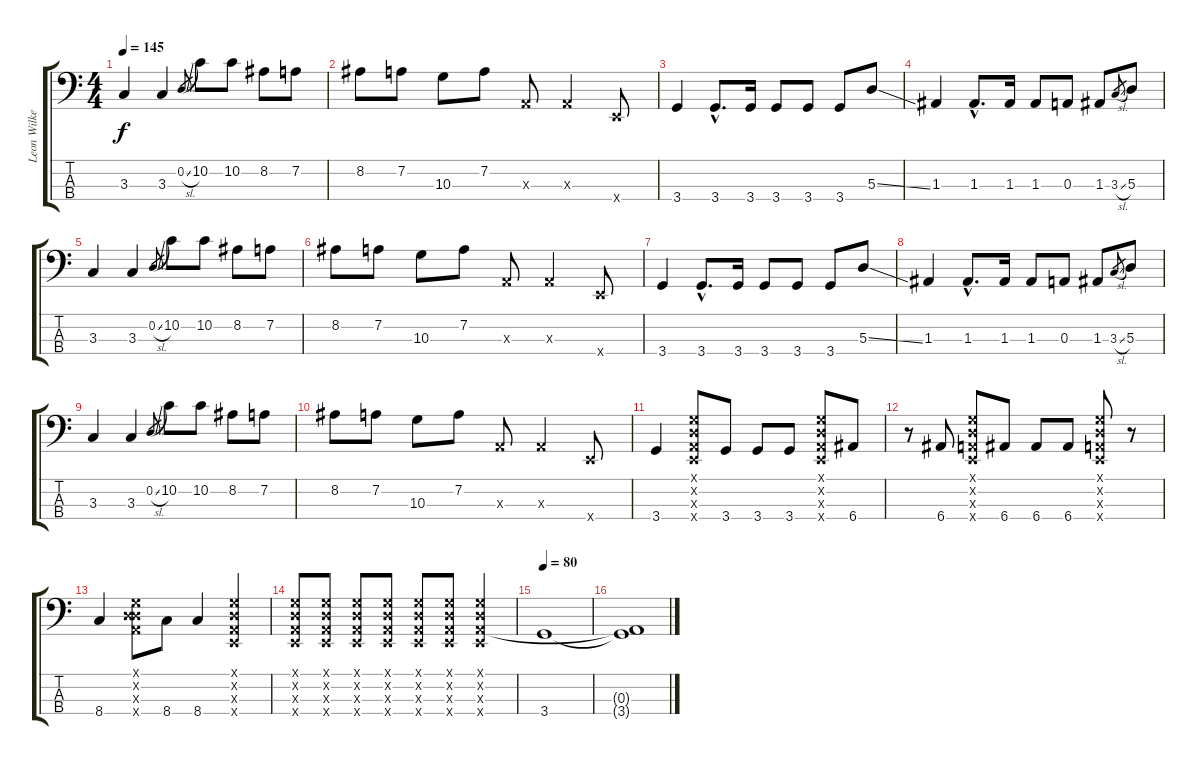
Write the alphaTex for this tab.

\track ("Leon Wilkeson (Bass Guitar)" "Leon Wilke") {instrument electricbassfinger}
\staff {score tabs}
\tuning (G2 D2 A1 E1) {hide}
\ts (4 4)
\tempo 145
\clef f4
\ks c
3.3.4{dy f} 3.3.4 0.2{sl}.8{gr} 10.2.8 10.2.8 8.2.8 7.2.8 |
8.2.8 7.2.8 10.3.8 7.2.8 0.3{x}.8 0.3{x}.4 0.4{x}.8 |
3.4.4 3.4{hac}.8{d} 3.4.16 3.4.8 3.4.8 3.4.8 5.3{ss}.8 |
1.3.4 1.3{hac}.8{d} 1.3.16 1.3.8 0.3.8 1.3.8 3.3{sl}.8{gr} 5.3.8 |
3.3.4 3.3.4 0.2{sl}.8{gr} 10.2.8 10.2.8 8.2.8 7.2.8 |
8.2.8 7.2.8 10.3.8 7.2.8 0.3{x}.8 0.3{x}.4 0.4{x}.8 |
3.4.4 3.4{hac}.8{d} 3.4.16 3.4.8 3.4.8 3.4.8 5.3{ss}.8 |
1.3.4 1.3{hac}.8{d} 1.3.16 1.3.8 0.3.8 1.3.8 3.3{sl}.8{gr} 5.3.8 |
3.3.4 3.3.4 0.2{sl}.8{gr} 10.2.8 10.2.8 8.2.8 7.2.8 |
8.2.8 7.2.8 10.3.8 7.2.8 0.3{x}.8 0.3{x}.4 0.4{x}.8 |
3.4.4 (0.1{x} 0.2{x} 0.3{x} 0.4{x}).8 3.4.8 3.4.8 3.4.8 (0.1{x} 0.2{x} 0.3{x} 0.4{x}).8 6.4.8 |
r.8 6.4.8 (0.1{x} 0.2{x} 0.3{x} 0.4{x}).8 6.4.8 6.4.8 6.4.8 (0.1{x} 0.2{x} 0.3{x} 0.4{x}).8 r.8 |
8.4.4 (0.1{x} 0.2{x} 0.3{x} 10.4{x}).8 8.4.8 8.4.4 (0.1{x} 0.2{x} 0.3{x} 0.4{x}).4 |
(0.1{x} 0.2{x} 0.3{x} 0.4{x}).8 (0.1{x} 0.2{x} 0.3{x} 0.4{x}).8 (0.1{x} 0.2{x} 0.3{x} 0.4{x}).8 (0.1{x} 0.2{x} 0.3{x} 0.4{x}).8 (0.1{x} 0.2{x} 0.3{x} 0.4{x}).8 (0.1{x} 0.2{x} 0.3{x} 0.4{x}).8 (0.1{x} 0.2{x} 0.3{x} 0.4{x}).4 |
\tempo 80
3.4.1 |
(0.3{t} 3.4{t}).1
